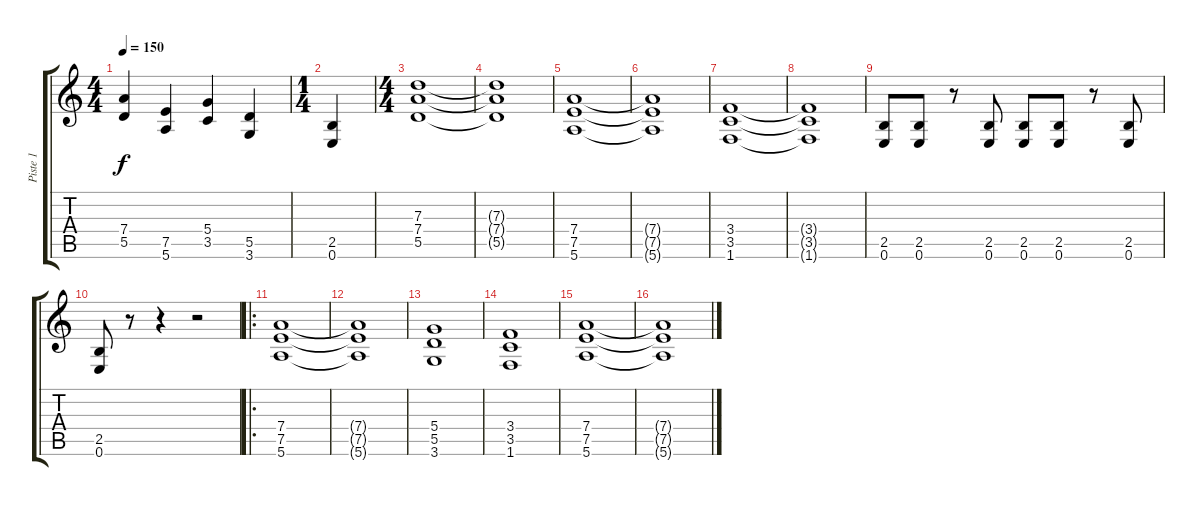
\track ("Piste 1" "Piste 1") {instrument distortionguitar}
\staff {score tabs}
\tuning (E4 B3 G3 D3 A2 E2) {hide}
\ts (4 4)
\tempo 150
\clef g2
\ks c
(7.4 5.5).4{dy f} (7.5 5.6).4 (5.4 3.5).4 (5.5 3.6).4 |
\ts (1 4)
(2.5 0.6).4 |
\ts (4 4)
(7.3 7.4 5.5).1 |
(7.3{t} 7.4{t} 5.5{t}).1 |
(7.4 7.5 5.6).1 |
(7.4{t} 7.5{t} 5.6{t}).1 |
(3.4 3.5 1.6).1 |
(3.4{t} 3.5{t} 1.6{t}).1 |
(2.5 0.6).8 (2.5 0.6).8 r.8 (2.5 0.6).8 (2.5 0.6).8 (2.5 0.6).8 r.8 (2.5 0.6).8 |
(2.5 0.6).8 r.8 r.4 r.2 |
\ro
(7.4 7.5 5.6).1 |
(7.4{t} 7.5{t} 5.6{t}).1 |
(5.4 5.5 3.6).1 |
(3.4 3.5 1.6).1 |
(7.4 7.5 5.6).1 |
(7.4{t} 7.5{t} 5.6{t}).1
